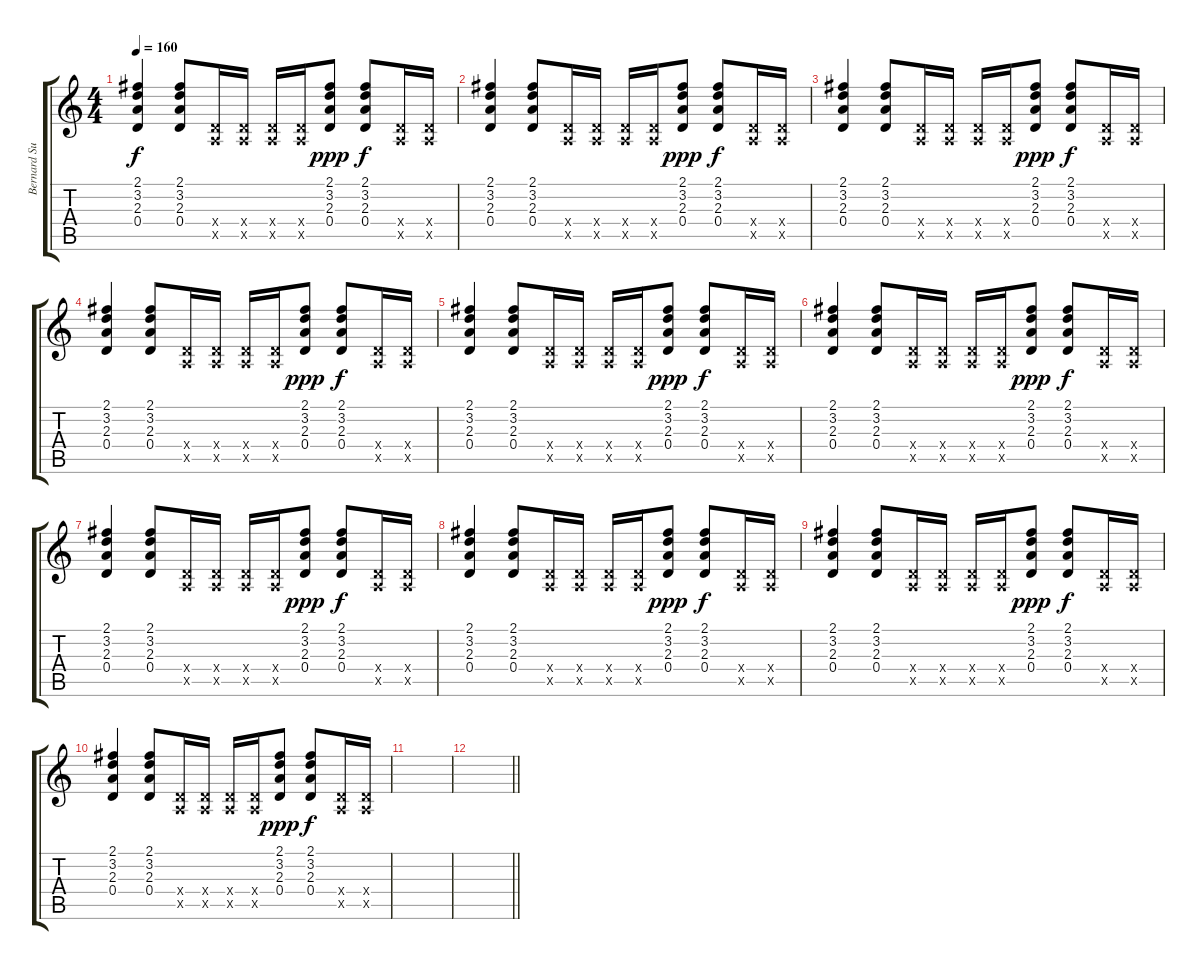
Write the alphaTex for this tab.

\track ("Bernard Sumner" "Bernard Su") {instrument overdrivenguitar}
\staff {score tabs}
\tuning (E4 B3 G3 D3 A2 E2) {hide}
\ts (4 4)
\tempo 160
\clef g2
\ks c
(2.1 3.2 2.3 0.4).4{dy f} (2.1 3.2 2.3 0.4).8 (0.4{x} 0.5{x}).16 (0.4{x} 0.5{x}).16 (0.4{x} 0.5{x}).16 (0.4{x} 0.5{x}).16 (2.1 3.2 2.3 0.4).8{dy ppp} (2.1 3.2 2.3 0.4).8{dy f} (0.4{x} 0.5{x}).16 (0.4{x} 0.5{x}).16 |
(2.1 3.2 2.3 0.4).4 (2.1 3.2 2.3 0.4).8 (0.4{x} 0.5{x}).16 (0.4{x} 0.5{x}).16 (0.4{x} 0.5{x}).16 (0.4{x} 0.5{x}).16 (2.1 3.2 2.3 0.4).8{dy ppp} (2.1 3.2 2.3 0.4).8{dy f} (0.4{x} 0.5{x}).16 (0.4{x} 0.5{x}).16 |
(2.1 3.2 2.3 0.4).4 (2.1 3.2 2.3 0.4).8 (0.4{x} 0.5{x}).16 (0.4{x} 0.5{x}).16 (0.4{x} 0.5{x}).16 (0.4{x} 0.5{x}).16 (2.1 3.2 2.3 0.4).8{dy ppp} (2.1 3.2 2.3 0.4).8{dy f} (0.4{x} 0.5{x}).16 (0.4{x} 0.5{x}).16 |
(2.1 3.2 2.3 0.4).4 (2.1 3.2 2.3 0.4).8 (0.4{x} 0.5{x}).16 (0.4{x} 0.5{x}).16 (0.4{x} 0.5{x}).16 (0.4{x} 0.5{x}).16 (2.1 3.2 2.3 0.4).8{dy ppp} (2.1 3.2 2.3 0.4).8{dy f} (0.4{x} 0.5{x}).16 (0.4{x} 0.5{x}).16 |
(2.1 3.2 2.3 0.4).4 (2.1 3.2 2.3 0.4).8 (0.4{x} 0.5{x}).16 (0.4{x} 0.5{x}).16 (0.4{x} 0.5{x}).16 (0.4{x} 0.5{x}).16 (2.1 3.2 2.3 0.4).8{dy ppp} (2.1 3.2 2.3 0.4).8{dy f} (0.4{x} 0.5{x}).16 (0.4{x} 0.5{x}).16 |
(2.1 3.2 2.3 0.4).4 (2.1 3.2 2.3 0.4).8 (0.4{x} 0.5{x}).16 (0.4{x} 0.5{x}).16 (0.4{x} 0.5{x}).16 (0.4{x} 0.5{x}).16 (2.1 3.2 2.3 0.4).8{dy ppp} (2.1 3.2 2.3 0.4).8{dy f} (0.4{x} 0.5{x}).16 (0.4{x} 0.5{x}).16 |
(2.1 3.2 2.3 0.4).4 (2.1 3.2 2.3 0.4).8 (0.4{x} 0.5{x}).16 (0.4{x} 0.5{x}).16 (0.4{x} 0.5{x}).16 (0.4{x} 0.5{x}).16 (2.1 3.2 2.3 0.4).8{dy ppp} (2.1 3.2 2.3 0.4).8{dy f} (0.4{x} 0.5{x}).16 (0.4{x} 0.5{x}).16 |
(2.1 3.2 2.3 0.4).4 (2.1 3.2 2.3 0.4).8 (0.4{x} 0.5{x}).16 (0.4{x} 0.5{x}).16 (0.4{x} 0.5{x}).16 (0.4{x} 0.5{x}).16 (2.1 3.2 2.3 0.4).8{dy ppp} (2.1 3.2 2.3 0.4).8{dy f} (0.4{x} 0.5{x}).16 (0.4{x} 0.5{x}).16 |
(2.1 3.2 2.3 0.4).4 (2.1 3.2 2.3 0.4).8 (0.4{x} 0.5{x}).16 (0.4{x} 0.5{x}).16 (0.4{x} 0.5{x}).16 (0.4{x} 0.5{x}).16 (2.1 3.2 2.3 0.4).8{dy ppp} (2.1 3.2 2.3 0.4).8{dy f} (0.4{x} 0.5{x}).16 (0.4{x} 0.5{x}).16 |
(2.1 3.2 2.3 0.4).4 (2.1 3.2 2.3 0.4).8 (0.4{x} 0.5{x}).16 (0.4{x} 0.5{x}).16 (0.4{x} 0.5{x}).16 (0.4{x} 0.5{x}).16 (2.1 3.2 2.3 0.4).8{dy ppp} (2.1 3.2 2.3 0.4).8{dy f} (0.4{x} 0.5{x}).16 (0.4{x} 0.5{x}).16 |
|
\barLineRight lightlight
